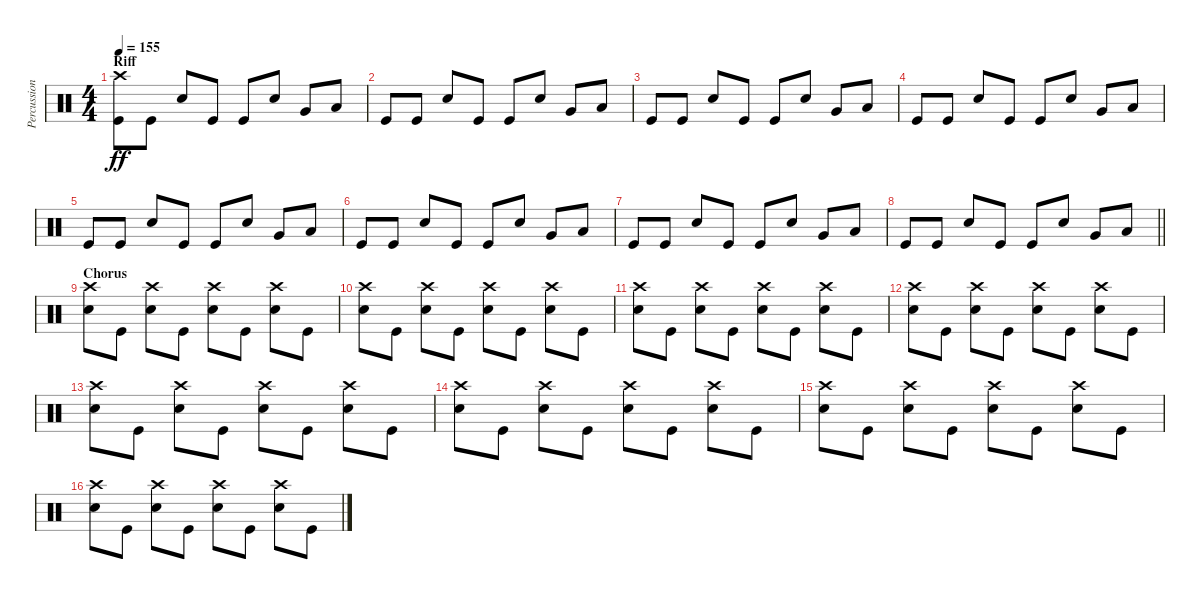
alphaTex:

\track ("Percussions" "Percussion") {instrument percussion}
\staff {score}
\articulation defaults
\ts (4 4)
\section ("" "Riff")
\tempo 155
\clef neutral
\ks c
("Crash high (hit)" "Kick (hit)").8{dy ff} "Kick (hit)".8 "Snare (hit) 2".8 "Kick (hit)".8 "Kick (hit)".8 "Snare (hit) 2".8 "Very Low Tom (hit)".8 "Low Floor Tom (hit)".8 |
"Kick (hit)".8 "Kick (hit)".8 "Snare (hit) 2".8 "Kick (hit)".8 "Kick (hit)".8 "Snare (hit) 2".8 "Very Low Tom (hit)".8 "Low Floor Tom (hit)".8 |
"Kick (hit)".8 "Kick (hit)".8 "Snare (hit) 2".8 "Kick (hit)".8 "Kick (hit)".8 "Snare (hit) 2".8 "Very Low Tom (hit)".8 "Low Floor Tom (hit)".8 |
"Kick (hit)".8 "Kick (hit)".8 "Snare (hit) 2".8 "Kick (hit)".8 "Kick (hit)".8 "Snare (hit) 2".8 "Very Low Tom (hit)".8 "Low Floor Tom (hit)".8 |
"Kick (hit)".8 "Kick (hit)".8 "Snare (hit) 2".8 "Kick (hit)".8 "Kick (hit)".8 "Snare (hit) 2".8 "Very Low Tom (hit)".8 "Low Floor Tom (hit)".8 |
"Kick (hit)".8 "Kick (hit)".8 "Snare (hit) 2".8 "Kick (hit)".8 "Kick (hit)".8 "Snare (hit) 2".8 "Very Low Tom (hit)".8 "Low Floor Tom (hit)".8 |
"Kick (hit)".8 "Kick (hit)".8 "Snare (hit) 2".8 "Kick (hit)".8 "Kick (hit)".8 "Snare (hit) 2".8 "Very Low Tom (hit)".8 "Low Floor Tom (hit)".8 |
\barLineRight lightlight "Kick (hit)".8 "Kick (hit)".8 "Snare (hit) 2".8 "Kick (hit)".8 "Kick (hit)".8 "Snare (hit) 2".8 "Very Low Tom (hit)".8 "Low Floor Tom (hit)".8
|
\section ("" "Chorus")
("Crash high (hit)" "Snare (hit) 2").8 "Kick (hit)".8 ("Crash high (hit)" "Snare (hit) 2").8 "Kick (hit)".8 ("Crash high (hit)" "Snare (hit) 2").8 "Kick (hit)".8 ("Crash high (hit)" "Snare (hit) 2").8 "Kick (hit)".8 |
("Crash high (hit)" "Snare (hit) 2").8 "Kick (hit)".8 ("Crash high (hit)" "Snare (hit) 2").8 "Kick (hit)".8 ("Crash high (hit)" "Snare (hit) 2").8 "Kick (hit)".8 ("Crash high (hit)" "Snare (hit) 2").8 "Kick (hit)".8 |
("Crash high (hit)" "Snare (hit) 2").8 "Kick (hit)".8 ("Crash high (hit)" "Snare (hit) 2").8 "Kick (hit)".8 ("Crash high (hit)" "Snare (hit) 2").8 "Kick (hit)".8 ("Crash high (hit)" "Snare (hit) 2").8 "Kick (hit)".8 |
("Crash high (hit)" "Snare (hit) 2").8 "Kick (hit)".8 ("Crash high (hit)" "Snare (hit) 2").8 "Kick (hit)".8 ("Crash high (hit)" "Snare (hit) 2").8 "Kick (hit)".8 ("Crash high (hit)" "Snare (hit) 2").8 "Kick (hit)".8 |
("Crash high (hit)" "Snare (hit) 2").8 "Kick (hit)".8 ("Crash high (hit)" "Snare (hit) 2").8 "Kick (hit)".8 ("Crash high (hit)" "Snare (hit) 2").8 "Kick (hit)".8 ("Crash high (hit)" "Snare (hit) 2").8 "Kick (hit)".8 |
("Crash high (hit)" "Snare (hit) 2").8 "Kick (hit)".8 ("Crash high (hit)" "Snare (hit) 2").8 "Kick (hit)".8 ("Crash high (hit)" "Snare (hit) 2").8 "Kick (hit)".8 ("Crash high (hit)" "Snare (hit) 2").8 "Kick (hit)".8 |
("Crash high (hit)" "Snare (hit) 2").8 "Kick (hit)".8 ("Crash high (hit)" "Snare (hit) 2").8 "Kick (hit)".8 ("Crash high (hit)" "Snare (hit) 2").8 "Kick (hit)".8 ("Crash high (hit)" "Snare (hit) 2").8 "Kick (hit)".8 |
("Crash high (hit)" "Snare (hit) 2").8 "Kick (hit)".8 ("Crash high (hit)" "Snare (hit) 2").8 "Kick (hit)".8 ("Crash high (hit)" "Snare (hit) 2").8 "Kick (hit)".8 ("Crash high (hit)" "Snare (hit) 2").8 "Kick (hit)".8
